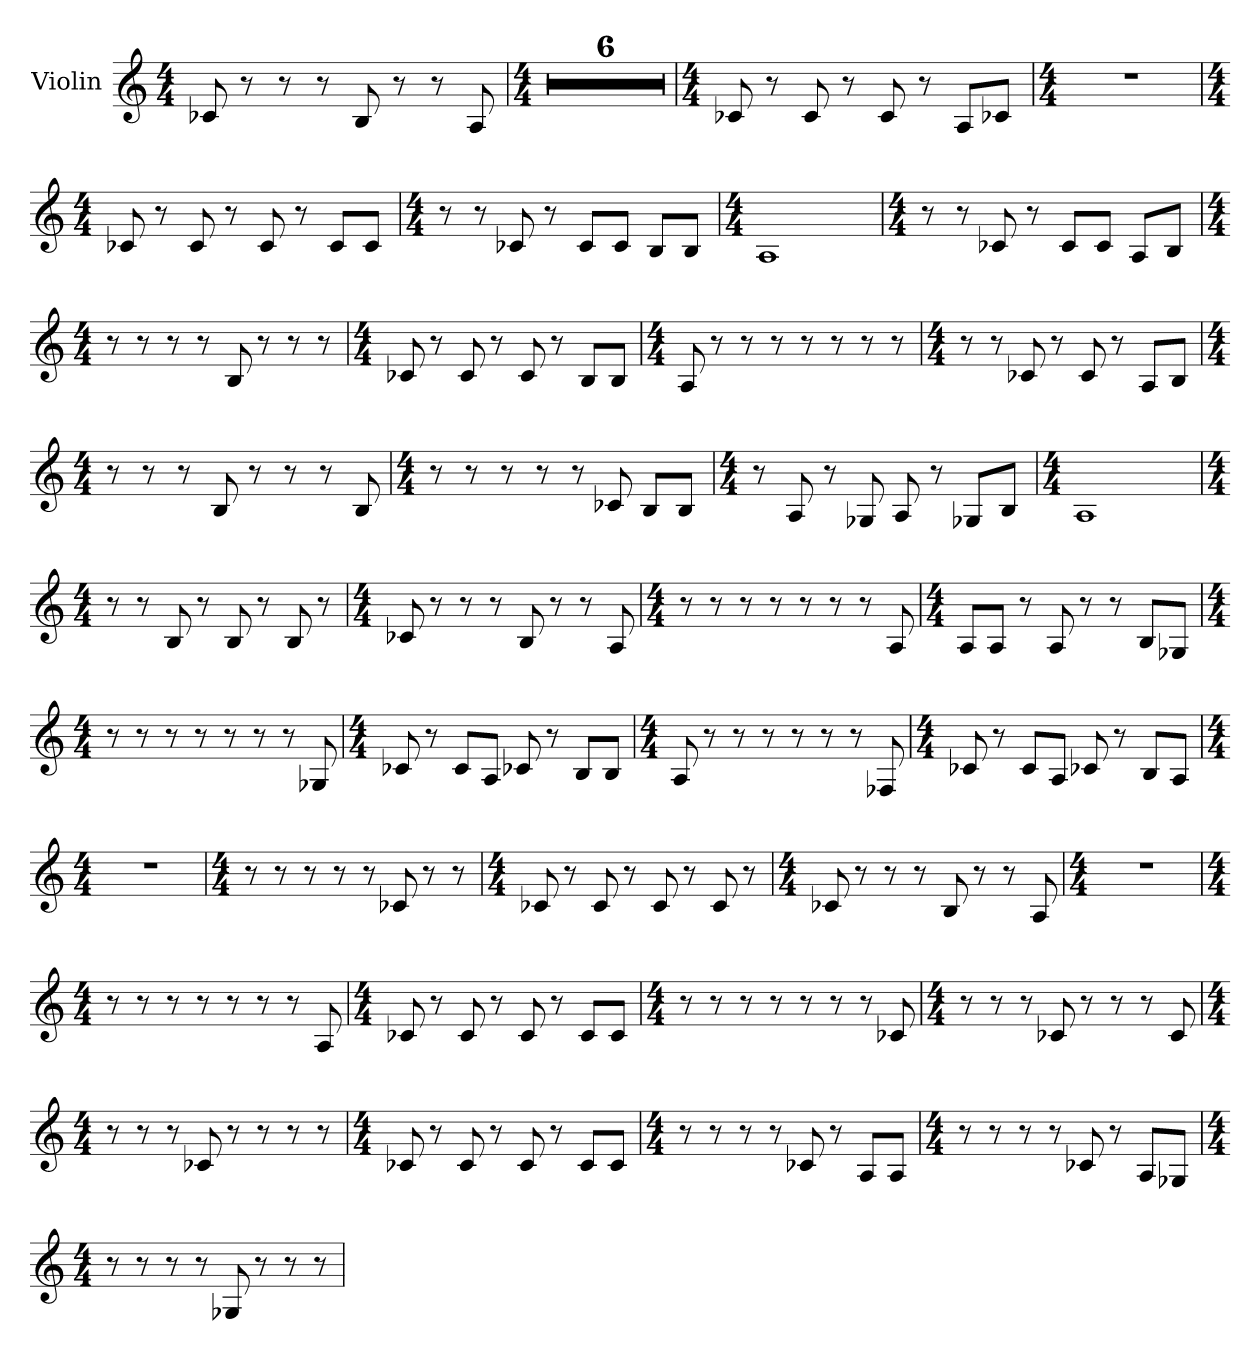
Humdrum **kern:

**kern
*part1
*staff1
*I"Violin
*I'Vln
*M4/4
=
8c-X
8r
8r
8r
8B
8r
8r
8A
=
*M4/4
1r
=
*M4/4
1r
=
*M4/4
1r
=
*M4/4
1r
=
*M4/4
1r
=
*M4/4
1r
=
*M4/4
8c-X
8r
8c-
8r
8c-
8r
8AL
8c-XJ
=
*M4/4
1r
=
*M4/4
8c-X
8r
8c-
8r
8c-
8r
8c-L
8c-J
=
*M4/4
8r
8r
8c-X
8r
8c-L
8c-J
8BL
8BJ
=
*M4/4
1A
=
*M4/4
8r
8r
8c-X
8r
8c-L
8c-J
8AL
8BJ
=
*M4/4
8r
8r
8r
8r
8B
8r
8r
8r
=
*M4/4
8c-X
8r
8c-
8r
8c-
8r
8BL
8BJ
=
*M4/4
8A
8r
8r
8r
8r
8r
8r
8r
=
*M4/4
8r
8r
8c-X
8r
8c-
8r
8AL
8BJ
=
*M4/4
8r
8r
8r
8B
8r
8r
8r
8B
=
*M4/4
8r
8r
8r
8r
8r
8c-X
8BL
8BJ
=
*M4/4
8r
8A
8r
8G-X
8A
8r
8G-XL
8BJ
=
*M4/4
1A
=
*M4/4
8r
8r
8B
8r
8B
8r
8B
8r
=
*M4/4
8c-X
8r
8r
8r
8B
8r
8r
8A
=
*M4/4
8r
8r
8r
8r
8r
8r
8r
8A
=
*M4/4
8AL
8AJ
8r
8A
8r
8r
8BL
8G-XJ
=
*M4/4
8r
8r
8r
8r
8r
8r
8r
8G-X
=
*M4/4
8c-X
8r
8c-L
8AJ
8c-X
8r
8BL
8BJ
=
*M4/4
8A
8r
8r
8r
8r
8r
8r
8F-X
=
*M4/4
8c-X
8r
8c-L
8AJ
8c-X
8r
8BL
8AJ
=
*M4/4
1r
=
*M4/4
8r
8r
8r
8r
8r
8c-X
8r
8r
=
*M4/4
8c-X
8r
8c-
8r
8c-
8r
8c-
8r
=
*M4/4
8c-X
8r
8r
8r
8B
8r
8r
8A
=
*M4/4
1r
=
*M4/4
8r
8r
8r
8r
8r
8r
8r
8A
=
*M4/4
8c-X
8r
8c-
8r
8c-
8r
8c-L
8c-J
=
*M4/4
8r
8r
8r
8r
8r
8r
8r
8c-X
=
*M4/4
8r
8r
8r
8c-X
8r
8r
8r
8c-
=
*M4/4
8r
8r
8r
8c-X
8r
8r
8r
8r
=
*M4/4
8c-X
8r
8c-
8r
8c-
8r
8c-L
8c-J
=
*M4/4
8r
8r
8r
8r
8c-X
8r
8AL
8AJ
=
*M4/4
8r
8r
8r
8r
8c-X
8r
8AL
8G-XJ
=
*M4/4
8r
8r
8r
8r
8G-X
8r
8r
8r
=
*-
